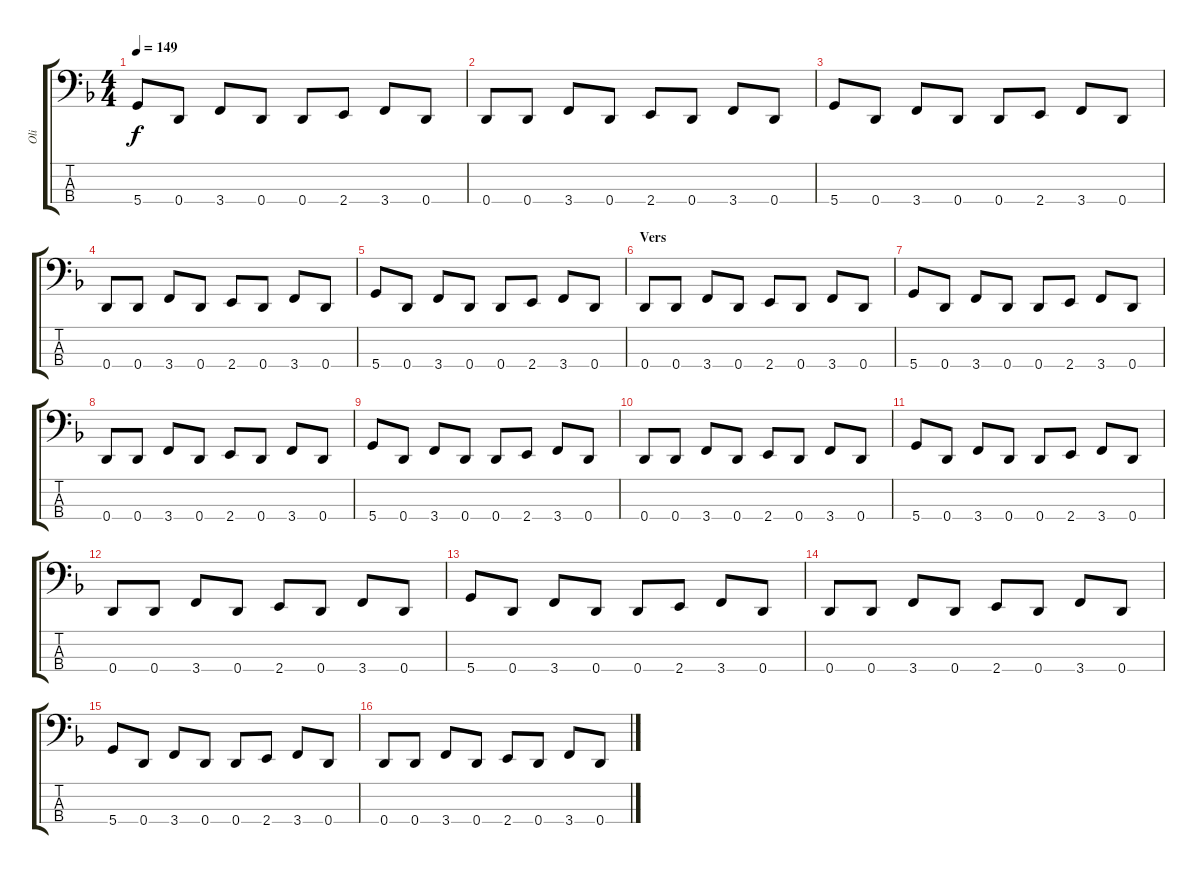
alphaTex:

\track ("Oli" "Oli") {instrument electricbasspick}
\staff {score tabs}
\tuning (G2 D2 A1 D1) {hide}
\ts (4 4)
\tempo 149
\clef f4
\ks dminor
5.4.8{dy f} 0.4.8 3.4.8 0.4.8 0.4.8 2.4.8 3.4.8 0.4.8 |
0.4.8 0.4.8 3.4.8 0.4.8 2.4.8 0.4.8 3.4.8 0.4.8 |
5.4.8 0.4.8 3.4.8 0.4.8 0.4.8 2.4.8 3.4.8 0.4.8 |
0.4.8 0.4.8 3.4.8 0.4.8 2.4.8 0.4.8 3.4.8 0.4.8 |
5.4.8 0.4.8 3.4.8 0.4.8 0.4.8 2.4.8 3.4.8 0.4.8 |
\section ("" "Vers")
0.4.8 0.4.8 3.4.8 0.4.8 2.4.8 0.4.8 3.4.8 0.4.8 |
5.4.8 0.4.8 3.4.8 0.4.8 0.4.8 2.4.8 3.4.8 0.4.8 |
0.4.8 0.4.8 3.4.8 0.4.8 2.4.8 0.4.8 3.4.8 0.4.8 |
5.4.8 0.4.8 3.4.8 0.4.8 0.4.8 2.4.8 3.4.8 0.4.8 |
0.4.8 0.4.8 3.4.8 0.4.8 2.4.8 0.4.8 3.4.8 0.4.8 |
5.4.8 0.4.8 3.4.8 0.4.8 0.4.8 2.4.8 3.4.8 0.4.8 |
0.4.8 0.4.8 3.4.8 0.4.8 2.4.8 0.4.8 3.4.8 0.4.8 |
5.4.8 0.4.8 3.4.8 0.4.8 0.4.8 2.4.8 3.4.8 0.4.8 |
0.4.8 0.4.8 3.4.8 0.4.8 2.4.8 0.4.8 3.4.8 0.4.8 |
5.4.8 0.4.8 3.4.8 0.4.8 0.4.8 2.4.8 3.4.8 0.4.8 |
0.4.8 0.4.8 3.4.8 0.4.8 2.4.8 0.4.8 3.4.8 0.4.8
